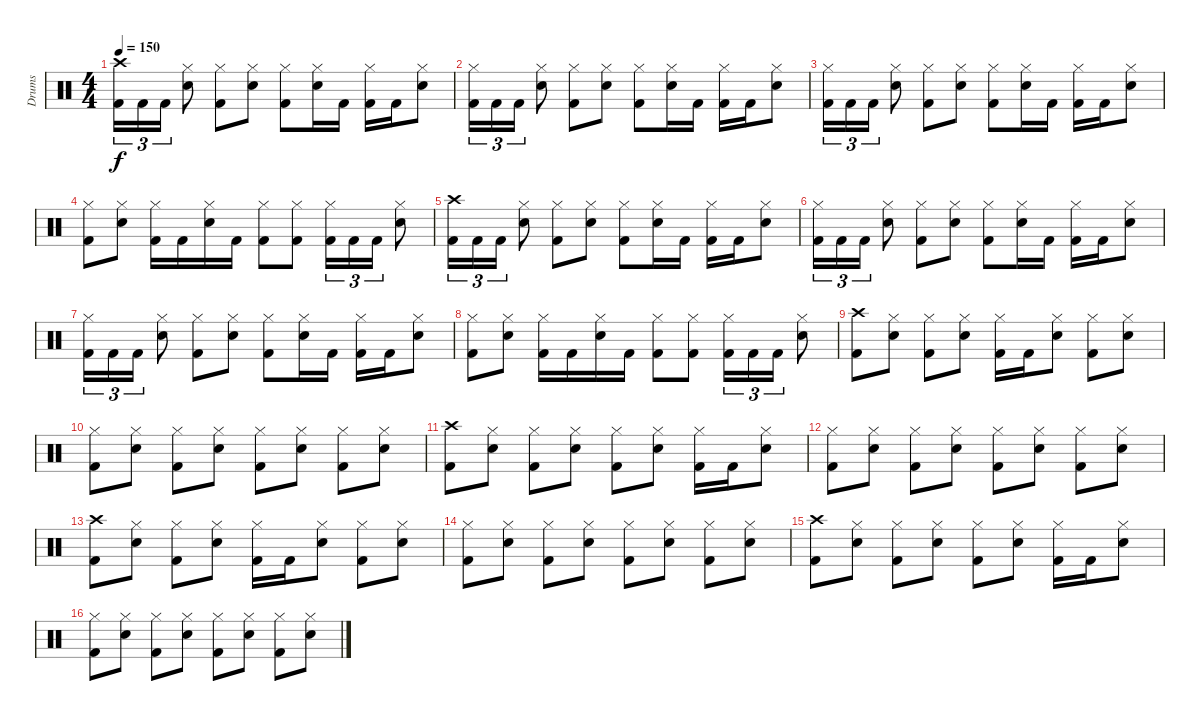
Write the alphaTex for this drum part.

\track ("Drums" "Drums") {instrument percussion}
\staff {score}
\articulation defaults
\ts (4 4)
\tempo 150
\clef neutral
\ks c
("Crash high (hit)" "Kick (hit) 2").16{tu (3 2) dy f} "Kick (hit) 2".16{tu (3 2)} "Kick (hit) 2".16{tu (3 2)} ("Hi-Hat (closed)" "Snare (hit) 2").8 ("Hi-Hat (closed)" "Kick (hit) 2").8 ("Hi-Hat (closed)" "Snare (hit) 2").8 ("Hi-Hat (closed)" "Kick (hit) 2").8 ("Hi-Hat (closed)" "Snare (hit) 2").16 "Kick (hit) 2".16 ("Hi-Hat (closed)" "Kick (hit) 2").16 "Kick (hit) 2".16 ("Hi-Hat (closed)" "Snare (hit) 2").8 |
("Hi-Hat (closed)" "Kick (hit) 2").16{tu (3 2)} "Kick (hit) 2".16{tu (3 2)} "Kick (hit) 2".16{tu (3 2)} ("Hi-Hat (closed)" "Snare (hit) 2").8 ("Hi-Hat (closed)" "Kick (hit) 2").8 ("Hi-Hat (closed)" "Snare (hit) 2").8 ("Hi-Hat (closed)" "Kick (hit) 2").8 ("Hi-Hat (closed)" "Snare (hit) 2").16 "Kick (hit) 2".16 ("Hi-Hat (closed)" "Kick (hit) 2").16 "Kick (hit) 2".16 ("Hi-Hat (closed)" "Snare (hit) 2").8 |
("Hi-Hat (closed)" "Kick (hit) 2").16{tu (3 2)} "Kick (hit) 2".16{tu (3 2)} "Kick (hit) 2".16{tu (3 2)} ("Hi-Hat (closed)" "Snare (hit) 2").8 ("Hi-Hat (closed)" "Kick (hit) 2").8 ("Hi-Hat (closed)" "Snare (hit) 2").8 ("Hi-Hat (closed)" "Kick (hit) 2").8 ("Hi-Hat (closed)" "Snare (hit) 2").16 "Kick (hit) 2".16 ("Hi-Hat (closed)" "Kick (hit) 2").16 "Kick (hit) 2".16 ("Hi-Hat (closed)" "Snare (hit) 2").8 |
("Hi-Hat (closed)" "Kick (hit) 2").8 ("Hi-Hat (closed)" "Snare (hit) 2").8 ("Hi-Hat (closed)" "Kick (hit) 2").16 "Kick (hit) 2".16 ("Hi-Hat (closed)" "Snare (hit) 2").16 "Kick (hit) 2".16 ("Hi-Hat (closed)" "Kick (hit) 2").8 ("Hi-Hat (closed)" "Kick (hit) 2").8 ("Kick (hit) 2" "Hi-Hat (closed)").16{tu (3 2)} "Kick (hit) 2".16{tu (3 2)} "Kick (hit) 2".16{tu (3 2)} ("Hi-Hat (closed)" "Snare (hit) 2").8 |
("Crash high (hit)" "Kick (hit) 2").16{tu (3 2)} "Kick (hit) 2".16{tu (3 2)} "Kick (hit) 2".16{tu (3 2)} ("Hi-Hat (closed)" "Snare (hit) 2").8 ("Hi-Hat (closed)" "Kick (hit) 2").8 ("Hi-Hat (closed)" "Snare (hit) 2").8 ("Hi-Hat (closed)" "Kick (hit) 2").8 ("Hi-Hat (closed)" "Snare (hit) 2").16 "Kick (hit) 2".16 ("Hi-Hat (closed)" "Kick (hit) 2").16 "Kick (hit) 2".16 ("Hi-Hat (closed)" "Snare (hit) 2").8 |
("Hi-Hat (closed)" "Kick (hit) 2").16{tu (3 2)} "Kick (hit) 2".16{tu (3 2)} "Kick (hit) 2".16{tu (3 2)} ("Hi-Hat (closed)" "Snare (hit) 2").8 ("Hi-Hat (closed)" "Kick (hit) 2").8 ("Hi-Hat (closed)" "Snare (hit) 2").8 ("Hi-Hat (closed)" "Kick (hit) 2").8 ("Hi-Hat (closed)" "Snare (hit) 2").16 "Kick (hit) 2".16 ("Hi-Hat (closed)" "Kick (hit) 2").16 "Kick (hit) 2".16 ("Hi-Hat (closed)" "Snare (hit) 2").8 |
("Hi-Hat (closed)" "Kick (hit) 2").16{tu (3 2)} "Kick (hit) 2".16{tu (3 2)} "Kick (hit) 2".16{tu (3 2)} ("Hi-Hat (closed)" "Snare (hit) 2").8 ("Hi-Hat (closed)" "Kick (hit) 2").8 ("Hi-Hat (closed)" "Snare (hit) 2").8 ("Hi-Hat (closed)" "Kick (hit) 2").8 ("Hi-Hat (closed)" "Snare (hit) 2").16 "Kick (hit) 2".16 ("Hi-Hat (closed)" "Kick (hit) 2").16 "Kick (hit) 2".16 ("Hi-Hat (closed)" "Snare (hit) 2").8 |
("Hi-Hat (closed)" "Kick (hit) 2").8 ("Hi-Hat (closed)" "Snare (hit) 2").8 ("Hi-Hat (closed)" "Kick (hit) 2").16 "Kick (hit) 2".16 ("Hi-Hat (closed)" "Snare (hit) 2").16 "Kick (hit) 2".16 ("Hi-Hat (closed)" "Kick (hit) 2").8 ("Hi-Hat (closed)" "Kick (hit) 2").8 ("Kick (hit) 2" "Hi-Hat (closed)").16{tu (3 2)} "Kick (hit) 2".16{tu (3 2)} "Kick (hit) 2".16{tu (3 2)} ("Hi-Hat (closed)" "Snare (hit) 2").8 |
("Crash high (hit)" "Kick (hit) 2").8 ("Hi-Hat (closed)" "Snare (hit) 2").8 ("Hi-Hat (closed)" "Kick (hit) 2").8 ("Hi-Hat (closed)" "Snare (hit) 2").8 ("Kick (hit) 2" "Hi-Hat (closed)").16 "Kick (hit) 2".16 ("Snare (hit) 2" "Hi-Hat (closed)").8 ("Hi-Hat (closed)" "Kick (hit) 2").8 ("Hi-Hat (closed)" "Snare (hit) 2").8 |
("Kick (hit) 2" "Hi-Hat (closed)").8 ("Snare (hit) 2" "Hi-Hat (closed)").8 ("Kick (hit) 2" "Hi-Hat (closed)").8 ("Snare (hit) 2" "Hi-Hat (closed)").8 ("Kick (hit) 2" "Hi-Hat (closed)").8 ("Snare (hit) 2" "Hi-Hat (closed)").8 ("Kick (hit) 2" "Hi-Hat (closed)").8 ("Snare (hit) 2" "Hi-Hat (closed)").8 |
("Crash high (hit)" "Kick (hit) 2").8 ("Hi-Hat (closed)" "Snare (hit) 2").8 ("Hi-Hat (closed)" "Kick (hit) 2").8 ("Hi-Hat (closed)" "Snare (hit) 2").8 ("Kick (hit) 2" "Hi-Hat (closed)").8 ("Snare (hit) 2" "Hi-Hat (closed)").8 ("Hi-Hat (closed)" "Kick (hit) 2").16 "Kick (hit) 2".16 ("Hi-Hat (closed)" "Snare (hit) 2").8 |
("Kick (hit) 2" "Hi-Hat (closed)").8 ("Snare (hit) 2" "Hi-Hat (closed)").8 ("Kick (hit) 2" "Hi-Hat (closed)").8 ("Snare (hit) 2" "Hi-Hat (closed)").8 ("Kick (hit) 2" "Hi-Hat (closed)").8 ("Snare (hit) 2" "Hi-Hat (closed)").8 ("Kick (hit) 2" "Hi-Hat (closed)").8 ("Snare (hit) 2" "Hi-Hat (closed)").8 |
("Crash high (hit)" "Kick (hit) 2").8 ("Hi-Hat (closed)" "Snare (hit) 2").8 ("Hi-Hat (closed)" "Kick (hit) 2").8 ("Hi-Hat (closed)" "Snare (hit) 2").8 ("Kick (hit) 2" "Hi-Hat (closed)").16 "Kick (hit) 2".16 ("Snare (hit) 2" "Hi-Hat (closed)").8 ("Hi-Hat (closed)" "Kick (hit) 2").8 ("Hi-Hat (closed)" "Snare (hit) 2").8 |
("Kick (hit) 2" "Hi-Hat (closed)").8 ("Snare (hit) 2" "Hi-Hat (closed)").8 ("Kick (hit) 2" "Hi-Hat (closed)").8 ("Snare (hit) 2" "Hi-Hat (closed)").8 ("Kick (hit) 2" "Hi-Hat (closed)").8 ("Snare (hit) 2" "Hi-Hat (closed)").8 ("Kick (hit) 2" "Hi-Hat (closed)").8 ("Snare (hit) 2" "Hi-Hat (closed)").8 |
("Crash high (hit)" "Kick (hit) 2").8 ("Hi-Hat (closed)" "Snare (hit) 2").8 ("Hi-Hat (closed)" "Kick (hit) 2").8 ("Hi-Hat (closed)" "Snare (hit) 2").8 ("Kick (hit) 2" "Hi-Hat (closed)").8 ("Snare (hit) 2" "Hi-Hat (closed)").8 ("Hi-Hat (closed)" "Kick (hit) 2").16 "Kick (hit) 2".16 ("Hi-Hat (closed)" "Snare (hit) 2").8 |
("Kick (hit) 2" "Hi-Hat (closed)").8 ("Snare (hit) 2" "Hi-Hat (closed)").8 ("Kick (hit) 2" "Hi-Hat (closed)").8 ("Snare (hit) 2" "Hi-Hat (closed)").8 ("Kick (hit) 2" "Hi-Hat (closed)").8 ("Snare (hit) 2" "Hi-Hat (closed)").8 ("Kick (hit) 2" "Hi-Hat (closed)").8 ("Snare (hit) 2" "Hi-Hat (closed)").8
